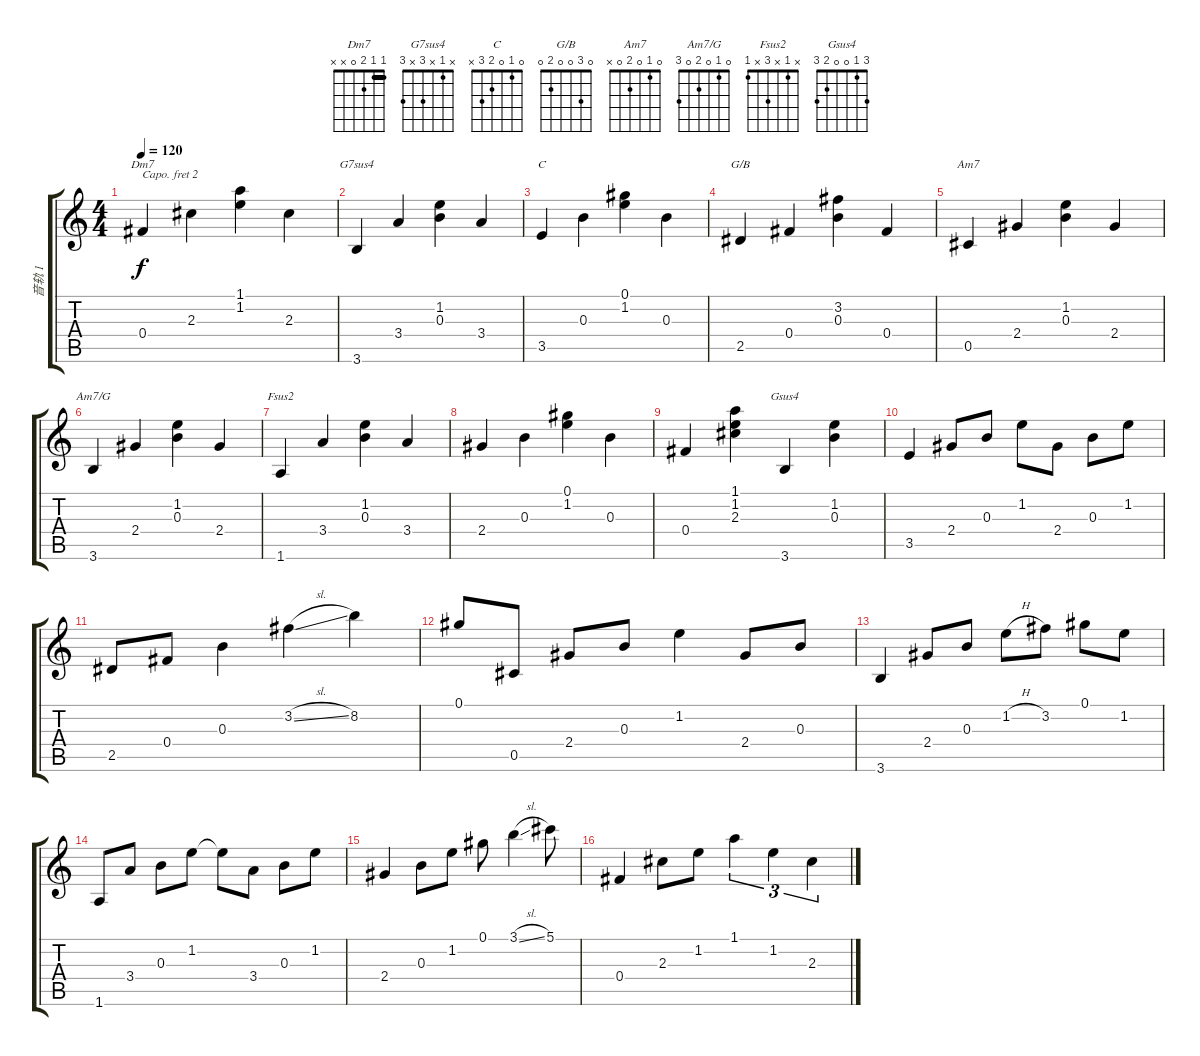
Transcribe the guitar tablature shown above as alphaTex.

\track ("音轨 1" "音轨 1") {instrument acousticguitarsteel}
\staff {score tabs}
\capo 2
\tuning (Gb4 Db4 A3 E3 B2 Gb2) {hide}
\chord ("Dm7" 1 1 2 0 x x) {barre 1}
\chord ("G7sus4" x 1 x 3 x 3)
\chord ("C" 0 1 0 2 3 x)
\chord ("G/B" 0 3 0 0 2 0)
\chord ("Am7" 0 1 0 2 0 x)
\chord ("Am7/G" 0 1 0 2 0 3)
\chord ("Fsus2" x 1 x 3 x 1)
\chord ("Gsus4" 3 1 0 0 2 3)
\ts (4 4)
\tempo 120
\clef g2
\ks c
0.4.4{ch "Dm7" dy f} 2.3.4 (1.1 1.2).4 2.3.4 |
3.6.4{ch "G7sus4"} 3.4.4 (1.2 0.3).4 3.4.4 |
3.5.4{ch "C"} 0.3.4 (0.1 1.2).4 0.3.4 |
2.5.4{ch "G/B"} 0.4.4 (3.2 0.3).4 0.4.4 |
0.5.4{ch "Am7"} 2.4.4 (1.2 0.3).4 2.4.4 |
3.6.4{ch "Am7/G"} 2.4.4 (1.2 0.3).4 2.4.4 |
1.6.4{ch "Fsus2"} 3.4.4 (1.2 0.3).4 3.4.4 |
2.4.4 0.3.4 (0.1 1.2).4 0.3.4 |
0.4.4 (1.1 1.2 2.3).4 3.6.4{ch "Gsus4"} (1.2 0.3).4 |
3.5.4 2.4.8 0.3.8 1.2.8 2.4.8 0.3.8 1.2.8 |
2.5.8 0.4.8 0.3.4 3.2{sl}.4 8.2.4 |
0.1.8 0.5.8 2.4.8 0.3.8 1.2.4 2.4.8 0.3.8 |
3.6.4 2.4.8 0.3.8 1.2{h}.8 3.2.8 0.1.8 1.2.8 |
1.6.8 3.4.8 0.3.8 1.2.8 1.2{t}.8 3.4.8 0.3.8 1.2.8 |
2.4.4 0.3.8 1.2.8 0.1.8 3.1{sl}.4 5.1.8 |
0.4.4 2.3.8 1.2.8 1.1.4{tu (3 2)} 1.2.4{tu (3 2)} 2.3.4{tu (3 2)}
